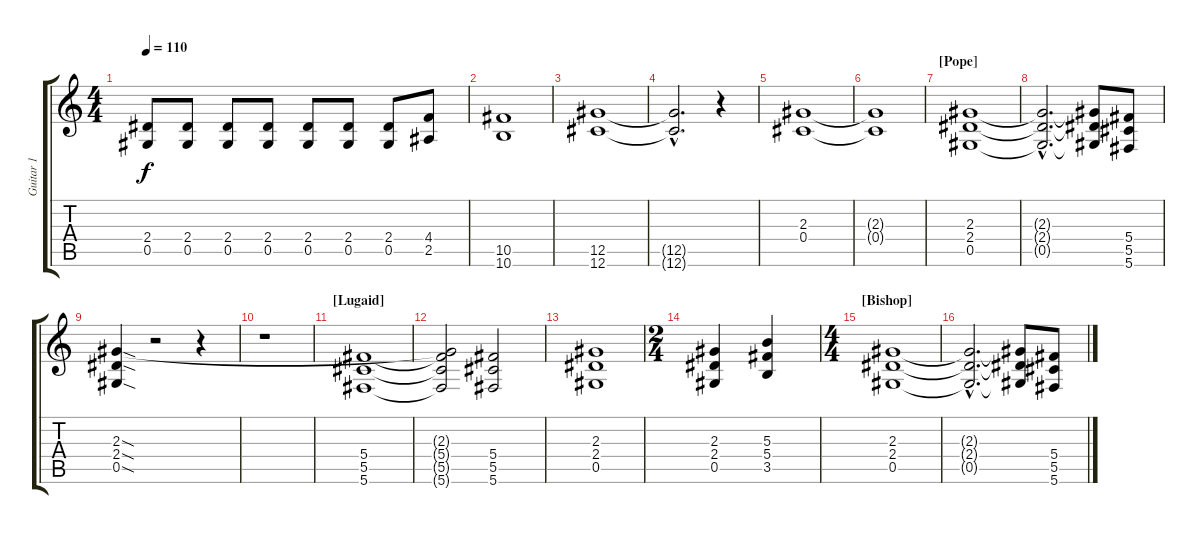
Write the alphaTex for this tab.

\track ("Guitar 1" "Guitar 1") {instrument distortionguitar}
\staff {score tabs}
\tuning (Eb4 Bb3 Gb3 Db3 Ab2 Db2) {hide}
\ts (4 4)
\tempo 110
\clef g2
\ks c
(2.4 0.5).8{dy f} (2.4 0.5).8 (2.4 0.5).8 (2.4 0.5).8 (2.4 0.5).8 (2.4 0.5).8 (2.4 0.5).8 (4.4 2.5).8 |
(10.5 10.6).1 |
(12.5 12.6).1 |
(12.5{hac t} 12.6{hac t}).2{d} r.4 |
(2.3 0.4).1 |
(2.3{t} 0.4{t}).1 |
\section ("" "[Pope]")
(2.3 2.4 0.5).1 |
(2.3{hac t} 2.4{hac t} 0.5{hac t}).2{d} (2.3{t} 2.4{t} 0.5{t}).8 (5.4 5.5 5.6).8 |
(2.3{sod} 2.4{sod} 0.5{sod}).4 r.2 r.4 |
r.1 |
\section ("" "[Lugaid]")
(5.4 5.5 5.6).1 |
(2.3{t} 5.4{t} 5.5{t} 5.6{t}).2 (5.4 5.5 5.6).2 |
(2.3 2.4 0.5).1 |
\ts (2 4)
(2.3 2.4 0.5).4 (5.3 5.4 3.5).4 |
\ts (4 4)
\section ("" "[Bishop]")
(2.3 2.4 0.5).1 |
(2.3{hac t} 2.4{hac t} 0.5{hac t}).2{d} (2.3{t} 2.4{t} 0.5{t}).8 (5.4 5.5 5.6).8
